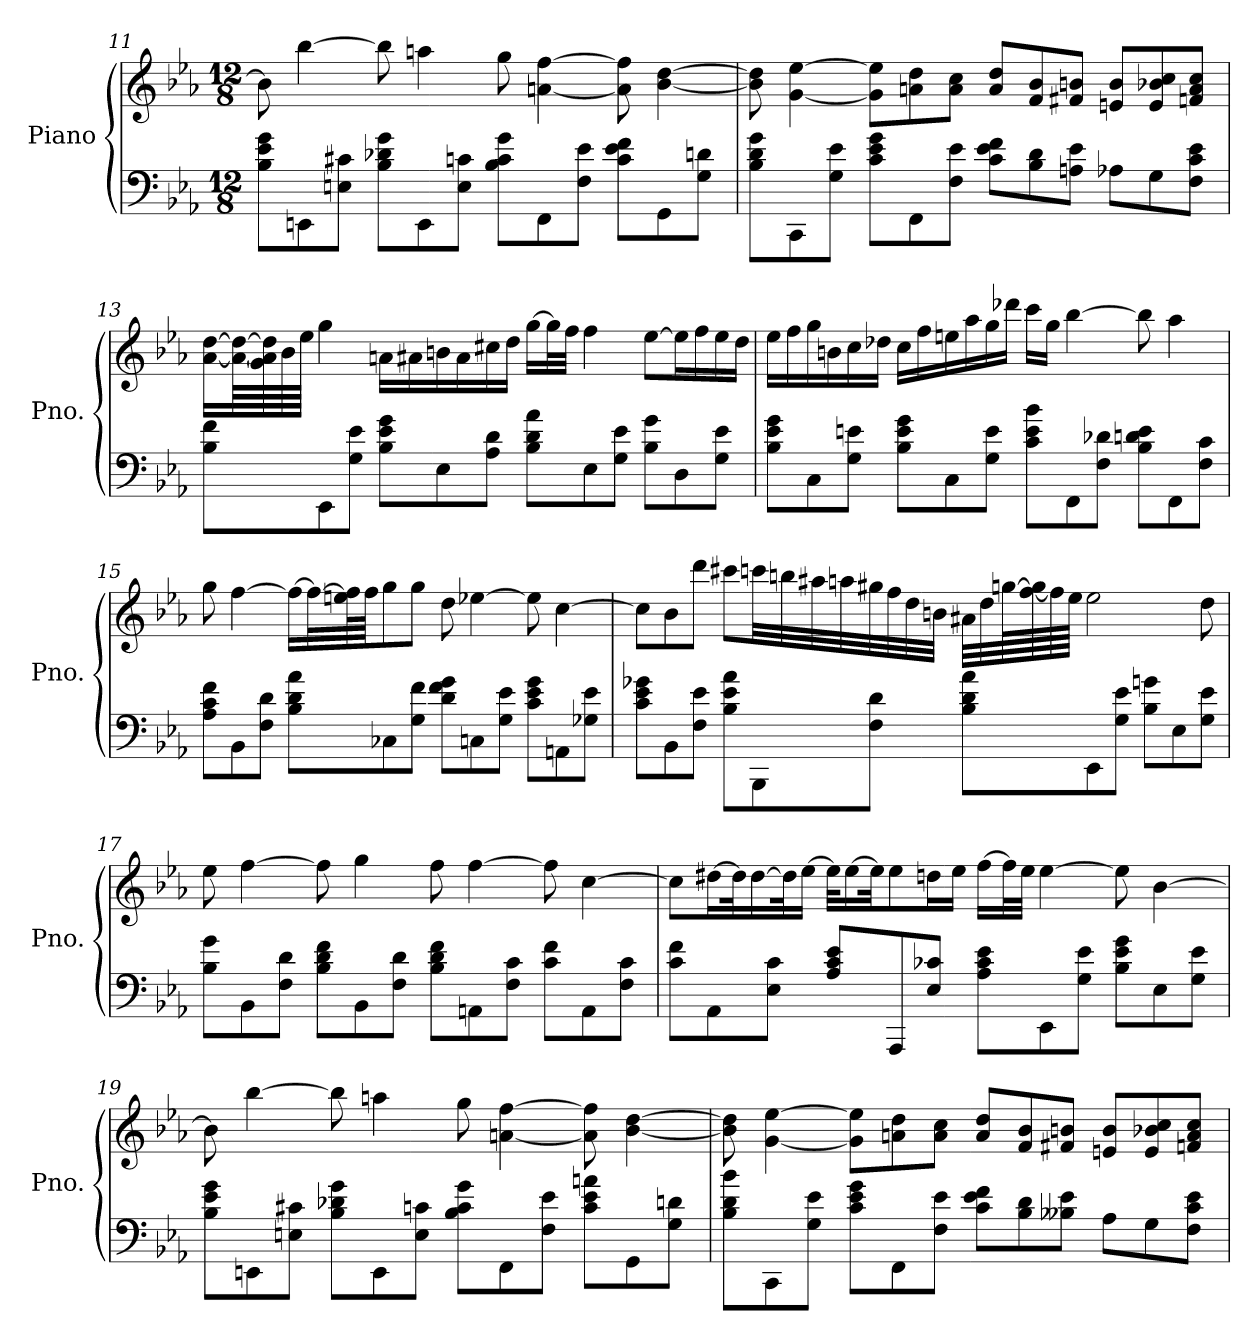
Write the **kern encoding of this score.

**kern	**kern
*part1	*part1
*staff2	*staff1
*I"Piano	*
*I'Pno.	*
!!LO:PB:g=z
*clefF4	*clefG2
*k[b-e-a-]	*k[b-e-a-]
*M12/8	*M12/8
=11	=11
8B-\ 8e-\ 8g\L	8b-\]
8EEn\	[4bb-\
8En\ 8c#X\J	.
8B-\ 8d-X\ 8g\L	8bb-\]
8EE\	4aan\
8E\ 8cn\J	.
8B-\ 8c\ 8g\L	8gg\
8FF\	[4an\ [4ff\
8F\ 8e-\J	.
8c\ 8e-\ 8f\L	8a\] 8ff\]
8GG\	[4b-\ [4dd\
8G\ 8dn\J	.
=12	=12
8B-\ 8d\ 8g\L	8b-\] 8dd\]
8CC\	[4g\ [4ee-\
8G\ 8e-\J	.
8c\ 8e-\ 8g\L	8g\] 8ee-\]L
8FF\	8an\ 8dd\
8F\ 8e-\J	8a\ 8cc\J
8c\ 8e-\ 8f\L	8a/ 8dd/L
8B-\ 8d\	8f/ 8b-/
8An\ 8e-\J	8f#X/ 8bn/J
8A-X\L	8en/ 8b/L
8G\	8e/ 8b-X/ 8cc/
8F\ 8c\ 8e-\J	8fn/ 8a/ 8cc/J
!!LO:LB:g=z
=13	=13
8B-\ 8f\L	[16a-\ [16dd\LL
.	64a-\_ 64dd\_LL
.	64g\ 64a-\] 64dd\]
.	64b-\
.	64ee-\JJJJ
8EE-\	4gg\
8G\ 8e-\J	.
8B-\ 8e-\ 8g\L	16an\LL
.	16a#X\
8E-\	16bn\
.	16a#\
8A-\ 8d\J	16cc#X\
.	16dd\JJ
8B-\ 8d\ 8a-\L	[16gg\LL
.	32gg\L]
.	32ff\JJJ
8E-\	4ff\
8G\ 8e-\J	.
8B-\ 8g\L	[8ee-\L
8D\	16ee-\L]
.	16ff\
8G\ 8e-\J	16ee-\
.	16dd\JJ
!!LO:LB:g=z
=14	=14
8B-\ 8e-\ 8g\L	16ee-\LL
.	16ff\
8C\	16gg\
.	16bn\
8G\ 8en\J	16cc\
.	16dd-X\JJ
8B-\ 8e\ 8g\L	16cc\LL
.	16ff\
8C\	16een\
.	16aa-\
8G\ 8e\J	16gg\
.	16ddd-X\JJ
8c\ 8e\ 8b-\L	16ccc\LL
.	16gg\JJ
8FF\	[4bb-\
8F\ 8d-X\J	.
8B-\ 8dn\ 8e\L	8bb-\]
8FF\	4aa-\
8F\ 8c\J	.
=15	=15
8A-\ 8c\ 8f\L	8gg\
8BB-\	[4ff\
8F\ 8d\J	.
8B-\ 8d\ 8a-\L	16ff\LL_
.	32ff\L_
.	64een\ 64ff\]L
.	64ff\JJJ
8C-X\	8gg\
8G\ 8f\J	8gg\J
8d\ 8f\ 8g\L	8dd\
8Cn\	[4ee-X\
8G\ 8e-\J	.
8c\ 8e-\ 8g\L	8ee-\]
8AAn\	[4cc\
8G-X\ 8e-\J	.
!!LO:LB:g=z
=16	=16
8c\ 8e-\ 8g-X\L	8cc\L]
8BB-\	8b-\
8F\ 8e-\J	8ddd\J
8B-\ 8e-\ 8a-\L	8ccc#X\L
8BBB-\	32cccn\LL
.	32bbn\
.	32aa#X\
.	32aan\
8F\ 8d\J	32gg#X\
.	32ff\
.	32dd\
.	32bn\JJJ
8B-\ 8d\ 8a-\L	32a#X\LLL
.	32dd\
.	[64ggn\L
.	[64ff\ 64gg\]
.	64ff\]
.	64ee-\JJJJ
8EE-\	2ee-\
8G\ 8e-\J	.
8B-\ 8gn\L	.
8E-\	.
8G\ 8e-\J	8dd\
=17	=17
8B-\ 8g\L	8ee-\
8BB-\	[4ff\
8F\ 8d\J	.
8B-\ 8d\ 8f\L	8ff\]
8BB-\	4gg\
8F\ 8d\J	.
8B-\ 8d\ 8f\L	8ff\
8AAn\	[4ff\
8F\ 8c\J	.
8c\ 8f\L	8ff\]
8AA\	[4cc\
8F\ 8c\J	.
!!LO:LB:g=z
=18	=18
8c\ 8f\L	8cc\L]
8AA-\	[16dd#X\L
.	32dd#\K]
.	[16dd#\
8E-\ 8c\J	.
.	32dd#\K]
.	[16ee-\JJ
8A-/ 8c/ 8e-/L	32ee-\KLL]
.	[16ee-\
.	32ee-\JK]
8AAA-/	8ee-\
8E-/ 8c-X/J	16ddn\L
.	16ee-\JJ
8A-\ 8c-\ 8e-\L	[16ff\LL
.	32ff\L]
.	32ee-\JJJ
8EE-\	[4ee-\
8G\ 8e-\J	.
8B-\ 8e-\ 8g\L	8ee-\]
8E-\	[4b-\
8G\ 8e-\J	.
=19	=19
8B-\ 8e-\ 8g\L	8b-\]
8EEn\	[4bb-\
8En\ 8c#X\J	.
8B-\ 8d-X\ 8g\L	8bb-\]
8EE\	4aan\
8E\ 8cn\J	.
8B-\ 8c\ 8g\L	8gg\
8FF\	[4an\ [4ff\
8F\ 8e-\J	.
8c\ 8e-\ 8an\L	8a\] 8ff\]
8GG\	[4b-\ [4dd\
8G\ 8dn\J	.
!!LO:LB:g=z
=20	=20
8B-\ 8d\ 8b-\L	8b-\] 8dd\]
8CC\	[4g\ [4ee-\
8G\ 8e-\J	.
8c\ 8e-\ 8g\L	8g\] 8ee-\]L
8FF\	8an\ 8dd\
8F\ 8e-\J	8a\ 8cc\J
8c\ 8e-\ 8f\L	8a/ 8dd/L
8B-\ 8d\	8f/ 8b-/
8B--X\ 8e-\J	8f#X/ 8bn/J
8A-\L	8en/ 8b/L
8G\	8e/ 8b-X/ 8cc/
8F\ 8c\ 8e-\J	8fn/ 8a/ 8cc/J
=	=
*-	*-
